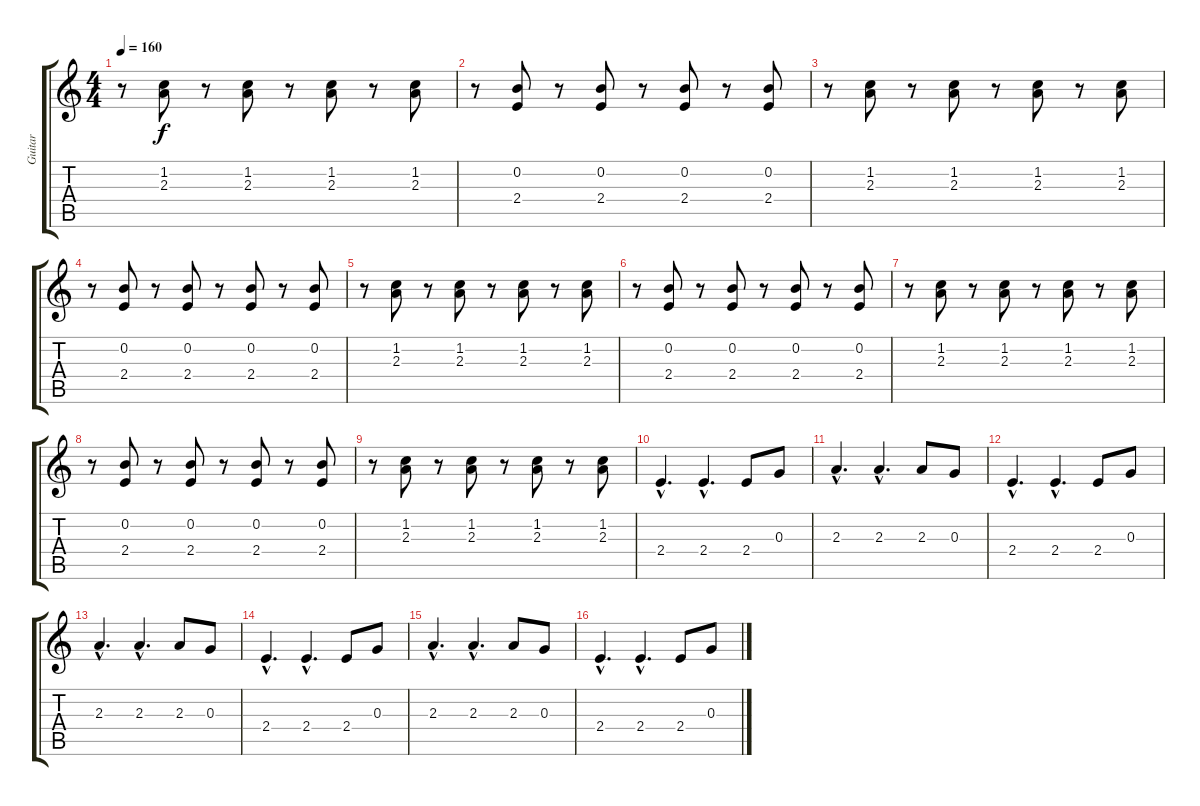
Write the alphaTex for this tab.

\track ("Guitar" "Guitar") {instrument electricguitarmuted}
\staff {score tabs}
\tuning (E4 B3 G3 D3 A2 E2) {hide}
\ts (4 4)
\tempo 160
\clef g2
\ks c
r.8{dy f} (1.2 2.3).8 r.8 (1.2 2.3).8 r.8 (1.2 2.3).8 r.8 (1.2 2.3).8 |
r.8 (0.2 2.4).8{volume 16 balance 8} r.8 (0.2 2.4).8 r.8 (0.2 2.4).8 r.8 (0.2 2.4).8 |
r.8 (1.2 2.3).8 r.8 (1.2 2.3).8 r.8 (1.2 2.3).8 r.8 (1.2 2.3).8 |
r.8 (0.2 2.4).8 r.8 (0.2 2.4).8 r.8 (0.2 2.4).8 r.8 (0.2 2.4).8 |
r.8 (1.2 2.3).8 r.8 (1.2 2.3).8 r.8 (1.2 2.3).8 r.8 (1.2 2.3).8 |
r.8 (0.2 2.4).8 r.8 (0.2 2.4).8 r.8 (0.2 2.4).8 r.8 (0.2 2.4).8 |
r.8 (1.2 2.3).8 r.8 (1.2 2.3).8 r.8 (1.2 2.3).8 r.8 (1.2 2.3).8 |
r.8 (0.2 2.4).8 r.8 (0.2 2.4).8 r.8 (0.2 2.4).8 r.8 (0.2 2.4).8 |
r.8 (1.2 2.3).8 r.8 (1.2 2.3).8 r.8 (1.2 2.3).8 r.8 (1.2 2.3).8 |
2.4{hac}.4{d} 2.4{hac}.4{d} 2.4.8 0.3.8 |
2.3{hac}.4{d} 2.3{hac}.4{d} 2.3.8 0.3.8 |
2.4{hac}.4{d} 2.4{hac}.4{d} 2.4.8 0.3.8 |
2.3{hac}.4{d} 2.3{hac}.4{d} 2.3.8 0.3.8 |
2.4{hac}.4{d} 2.4{hac}.4{d} 2.4.8 0.3.8 |
2.3{hac}.4{d} 2.3{hac}.4{d} 2.3.8 0.3.8 |
2.4{hac}.4{d} 2.4{hac}.4{d} 2.4.8 0.3.8
